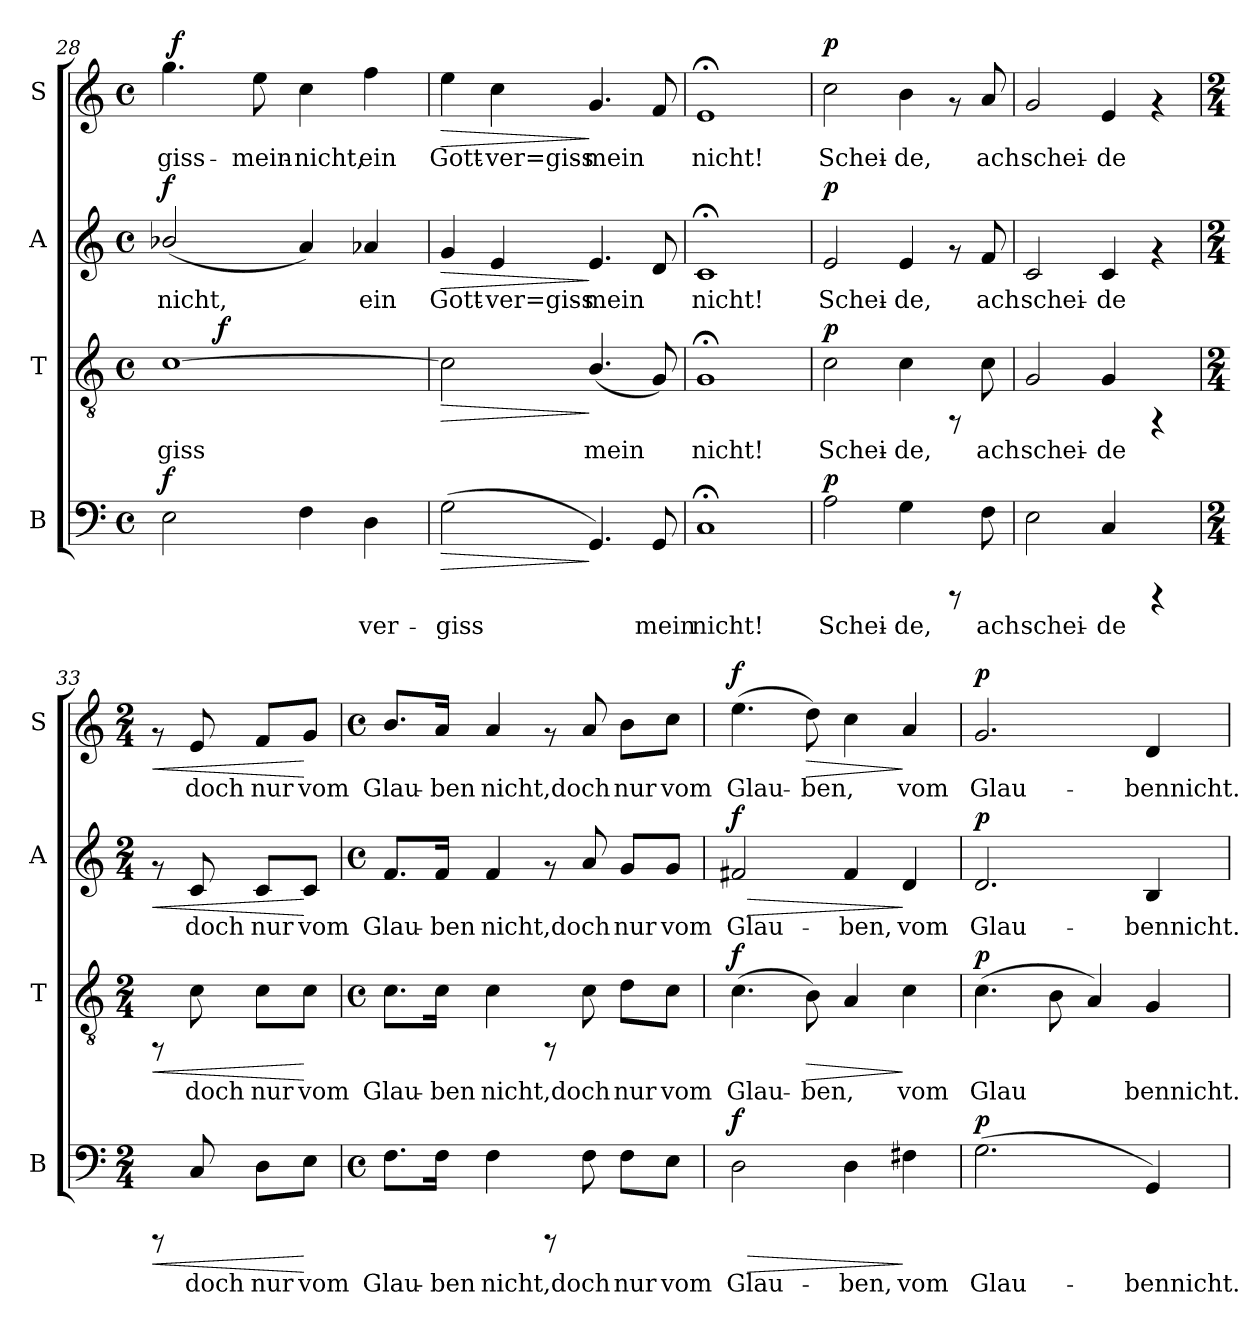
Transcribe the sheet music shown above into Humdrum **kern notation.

**kern	**text	**dynam	**kern	**text	**dynam	**kern	**text	**dynam	**kern	**text	**dynam
*part4	*part4	*part4	*part3	*part3	*part3	*part2	*part2	*part2	*part1	*part1	*part1
*staff4	*staff4	*staff4	*staff3	*staff3	*staff3	*staff2	*staff2	*staff2	*staff1	*staff1	*staff1
*I"B	*	*	*I"T	*	*	*I"A	*	*	*I"S	*	*
*I'B	*	*	*I'T	*	*	*I'A	*	*	*I'S	*	*
!!LO:PB:g=z
*clefF4	*	*	*clefGv2	*	*	*clefG2	*	*	*clefG2	*	*
*k[]	*	*	*k[]	*	*	*k[]	*	*	*k[]	*	*
*C:	*	*	*C:	*	*	*C:	*	*	*C:	*	*
*M4/4	*	*	*M4/4	*	*	*M4/4	*	*	*M4/4	*	*
*met(c)	*	*	*met(c)	*	*	*met(c)	*	*	*met(c)	*	*
=28	=28	=28	=28	=28	=28	=28	=28	=28	=28	=28	=28
!	!LO:LY:b:cj	!LO:DY:a	!	!LO:LY:b:cj	!	!	!LO:LY:b:cj	!LO:DY:a	!	!LO:LY:b:cj	!
*	*	*	*^	*	*	*	*	*	*^	*	*
2E\	--	f	[>1c	8...ryy	-giss-	.	(<2b-X/	-nicht,	f	4.gg\	64ryy	-giss-	.
!	!	!	!	!	!	!	!	!	!	!	!	!	!LO:DY:a
.	.	.	.	.	.	.	.	.	.	.	2ryy	.	f
!	!	!	!	!	!	!LO:DY:a	!	!	!	!	!	!	!
.	.	.	.	2ryy	.	f	.	.	.	.	.	.	.
!	!	!	!	!	!	!	!	!	!	!	!	!LO:LY:b:cj	!
.	.	.	.	.	.	.	.	.	.	8ee\	.	-mein-	.
!	!LO:LY:b:cj	!	!	!	!	!	!	!LO:LY:b:cj	!	!	!	!LO:LY:b:cj	!
4F\	--	.	.	.	.	.	4a/)	.	.	4cc\	.	-nicht,	.
.	.	.	.	.	.	.	.	.	.	.	4ryy	.	.
.	.	.	.	4ryy	.	.	.	.	.	.	.	.	.
!	!LO:LY:b:cj	!	!	!	!	!	!	!LO:LY:b:cj	!	!	!	!LO:LY:b:cj	!
4D\	-ver-	.	.	.	.	.	4a-X/	ein	.	4ff\	.	ein	.
.	.	.	.	.	.	.	.	.	.	.	8...ryy	.	.
.	.	.	.	64ryy	.	.	.	.	.	.	.	.	.
=29	=29	=29	=29	=29	=29	=29	=29	=29	=29	=29	=29	=29	=29
!	!LO:LY:b:cj	!LO:HP:b	!	!	!LO:LY:b:cj	!LO:HP:b	!	!LO:LY:b:cj	!LO:HP:b	!	!	!LO:LY:b:cj	!LO:HP:b
*	*	*	*v	*v	*	*	*	*	*	*v	*v	*	*
(>2G\	-giss-	>	2c\]	--	>	4g/	Gott-	>	4ee\	Gott-	>
!	!	!	!	!	!	!	!LO:LY:b:cj	!	!	!LO:LY:b:cj	!
.	.	.	.	.	.	4e/	-ver=giss-	.	4cc\	-ver=giss-	.
!	!LO:LY:b:cj	!	!	!LO:LY:b:cj	!	!	!LO:LY:b:cj	!	!	!LO:LY:b:cj	!
4.GG/)	--	]	(<4.B/	-mein-	]	4.e/	-mein	]	4.g/	-mein	]
!	!LO:LY:b:cj	!	!	!LO:LY:b:cj	!	!	!LO:LY:b:cj	!	!	!LO:LY:b:cj	!
8GG/	-mein	.	8G/)	--	.	8d/	.	.	8f/	.	.
=30	=30	=30	=30	=30	=30	=30	=30	=30	=30	=30	=30
!	!LO:LY:b:cj	!	!	!LO:LY:b:cj	!	!	!LO:LY:b:cj	!	!	!LO:LY:b:cj	!
1C;<	nicht!	.	1G;<	-nicht!	.	1c;<	nicht!	.	1e;<	nicht!	.
=31	=31	=31	=31	=31	=31	=31	=31	=31	=31	=31	=31
!	!LO:LY:b:cj	!LO:DY:a	!	!LO:LY:b:cj	!LO:DY:a	!	!LO:LY:b:cj	!LO:DY:a	!	!LO:LY:b:cj	!LO:DY:a
2A\	Schei-	p	2c\	Schei-	p	2e/	Schei-	p	2cc\	Schei-	p
!	!LO:LY:b:cj	!	!	!LO:LY:b:cj	!	!	!LO:LY:b:cj	!	!	!LO:LY:b:cj	!
4G\	-de,	.	4c\	-de,	.	4e/	-de,	.	4b\	-de,	.
8rCCC	.	.	8rFF	.	.	8rf	.	.	8rf	.	.
!	!LO:LY:b:cj	!	!	!LO:LY:b:cj	!	!	!LO:LY:b:cj	!	!	!LO:LY:b:cj	!
8F\	ach	.	8c\	ach	.	8f/	ach	.	8a/	ach	.
=32	=32	=32	=32	=32	=32	=32	=32	=32	=32	=32	=32
!	!LO:LY:b:cj	!	!	!LO:LY:b:cj	!	!	!LO:LY:b:cj	!	!	!LO:LY:b:cj	!
2E\	schei-	.	2G/	schei-	.	2c/	schei-	.	2g/	schei-	.
!	!LO:LY:b:cj	!	!	!LO:LY:b:cj	!	!	!LO:LY:b:cj	!	!	!LO:LY:b:cj	!
4C/	-de	.	4G/	-de	.	4c/	-de	.	4e/	-de	.
4rCCC	.	.	4rFF	.	.	4rf	.	.	4rf	.	.
=33	=33	=33	=33	=33	=33	=33	=33	=33	=33	=33	=33
*M2/4	*	*	*M2/4	*	*	*M2/4	*	*	*M2/4	*	*
!	!	!LO:HP:b	!	!	!LO:HP:b	!	!	!LO:HP:b	!	!	!LO:HP:b
8rCCC	.	<	8rFF	.	<	8rf	.	<	8rf	.	<
!	!LO:LY:b:cj	!	!	!LO:LY:b:cj	!	!	!LO:LY:b:cj	!	!	!LO:LY:b:cj	!
8C/	doch	.	8c\	doch	.	8c/	doch	.	8e/	doch	.
!	!LO:LY:b:cj	!	!	!LO:LY:b:cj	!	!	!LO:LY:b:cj	!	!	!LO:LY:b:cj	!
8D\L	nur	.	8c\L	nur	.	8c/L	nur	.	8f/L	nur	.
!	!LO:LY:b:cj	!	!	!LO:LY:b:cj	!	!	!LO:LY:b:cj	!	!	!LO:LY:b:cj	!
8E\J	vom	[	8c\J	vom	[	8c/J	vom	[	8g/J	vom	[
!!LO:PB:g=z
=34	=34	=34	=34	=34	=34	=34	=34	=34	=34	=34	=34
*M4/4	*	*	*M4/4	*	*	*M4/4	*	*	*M4/4	*	*
*met(c)	*	*	*met(c)	*	*	*met(c)	*	*	*met(c)	*	*
!	!LO:LY:b:cj	!	!	!LO:LY:b:cj	!	!	!LO:LY:b:cj	!	!	!LO:LY:b:cj	!
8.F\L	Glau-	.	8.c\L	Glau-	.	8.f/L	Glau-	.	8.b/L	Glau-	.
!	!LO:LY:b:cj	!	!	!LO:LY:b:cj	!	!	!LO:LY:b:cj	!	!	!LO:LY:b:cj	!
16F\Jk	-ben	.	16c\Jk	-ben	.	16f/Jk	-ben	.	16a/Jk	-ben	.
!	!LO:LY:b:cj	!	!	!LO:LY:b:cj	!	!	!LO:LY:b:cj	!	!	!LO:LY:b:cj	!
4F\	nicht,doch	.	4c\	nicht,doch	.	4f/	nicht,doch	.	4a/	nicht,doch	.
8rCCC	.	.	8rFF	.	.	8rf	.	.	8rf	.	.
!	!LO:LY:b:cj	!	!	!LO:LY:b:cj	!	!	!LO:LY:b:cj	!	!	!LO:LY:b:cj	!
8F\	.	.	8c\	.	.	8a/	.	.	8a/	.	.
!	!LO:LY:b:cj	!	!	!LO:LY:b:cj	!	!	!LO:LY:b:cj	!	!	!LO:LY:b:cj	!
8F\L	nur	.	8d\L	nur	.	8g/L	nur	.	8b\L	nur	.
!	!LO:LY:b:cj	!	!	!LO:LY:b:cj	!	!	!LO:LY:b:cj	!	!	!LO:LY:b:cj	!
8E\J	vom	.	8c\J	vom	.	8g/J	vom	.	8cc\J	vom	.
=35	=35	=35	=35	=35	=35	=35	=35	=35	=35	=35	=35
!	!LO:LY:b:cj	!LO:HP:b	!	!LO:LY:b:cj	!	!	!LO:LY:b:cj	!LO:HP:b	!	!LO:LY:b:cj	!
!	!	!LO:DY:n=1:a	!	!	!LO:DY:a	!	!	!LO:DY:n=1:a	!	!	!LO:DY:a
2D\	Glau-	> f	(>4.c\	Glau-	f	2f#X/	Glau-	> f	(>4.ee\	Glau-	f
!	!	!	!	!LO:LY:b:cj	!LO:HP:b	!	!	!	!	!LO:LY:b:cj	!LO:HP:b
.	.	.	8B\)	-ben,	>	.	.	.	8dd\)	-ben,	>
!	!LO:LY:b:cj	!	!	!LO:LY:b:cj	!	!	!LO:LY:b:cj	!	!	!LO:LY:b:cj	!
4D\	-ben,	.	4A/	.	.	4f#/	-ben,	.	4cc\	.	.
!	!LO:LY:b:cj	!	!	!LO:LY:b:cj	!	!	!LO:LY:b:cj	!	!	!LO:LY:b:cj	!
4F#X\	vom	]	4c\	vom	]	4d/	vom	]	4a/	vom	]
=36	=36	=36	=36	=36	=36	=36	=36	=36	=36	=36	=36
!	!LO:LY:b:cj	!LO:DY:a	!	!LO:LY:b:cj	!LO:DY:a	!	!LO:LY:b:cj	!LO:DY:a	!	!LO:LY:b:cj	!LO:DY:a
(>2.G\	Glau-	p	(>4.c\	Glau-	p	2.d/	Glau-	p	2.g/	Glau-	p
!	!	!	!	!LO:LY:b:cj	!	!	!	!	!	!	!
.	.	.	8B\	--	.	.	.	.	.	.	.
!	!	!	!	!LO:LY:b:cj	!	!	!	!	!	!	!
.	.	.	4A/)	--	.	.	.	.	.	.	.
!	!LO:LY:b:cj	!	!	!LO:LY:b:cj	!	!	!LO:LY:b:cj	!	!	!LO:LY:b:cj	!
4GG/)	-bennicht.	.	4G/	-bennicht.	.	4B/	-bennicht.	.	4d/	-bennicht.	.
=	=	=	=	=	=	=	=	=	=	=	=
*-	*-	*-	*-	*-	*-	*-	*-	*-	*-	*-	*-
